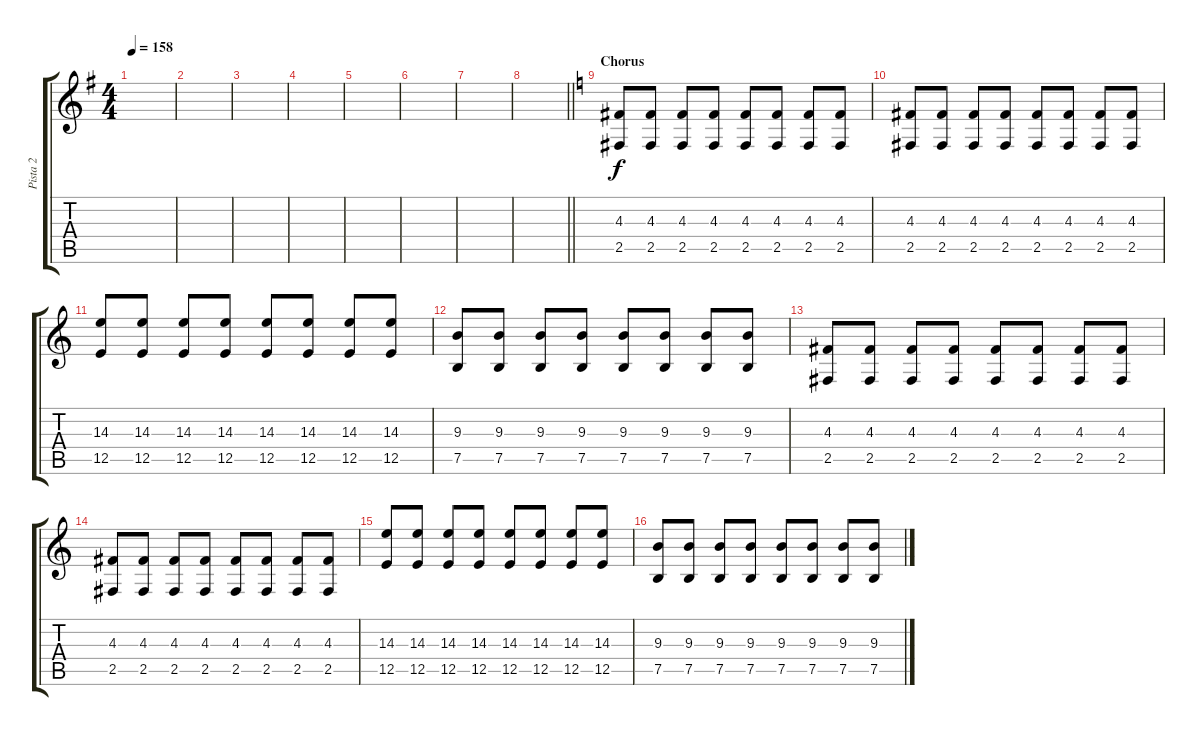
\track ("Pista 2" "Pista 2") {instrument distortionguitar}
\staff {score tabs}
\tuning (B3 Gb3 D3 A2 E2 B1) {hide}
\ts (4 4)
\tempo 158
\clef g2
\ks g
|
|
|
|
|
|
|
\barLineRight lightlight
|
\section ("" "Chorus")
\ks c
(4.3 2.5).8 (4.3 2.5).8 (4.3 2.5).8 (4.3 2.5).8 (4.3 2.5).8 (4.3 2.5).8 (4.3 2.5).8 (4.3 2.5).8 |
(4.3 2.5).8 (4.3 2.5).8 (4.3 2.5).8 (4.3 2.5).8 (4.3 2.5).8 (4.3 2.5).8 (4.3 2.5).8 (4.3 2.5).8 |
(14.3 12.5).8 (14.3 12.5).8 (14.3 12.5).8 (14.3 12.5).8 (14.3 12.5).8 (14.3 12.5).8 (14.3 12.5).8 (14.3 12.5).8 |
(9.3 7.5).8 (9.3 7.5).8 (9.3 7.5).8 (9.3 7.5).8 (9.3 7.5).8 (9.3 7.5).8 (9.3 7.5).8 (9.3 7.5).8 |
(4.3 2.5).8 (4.3 2.5).8 (4.3 2.5).8 (4.3 2.5).8 (4.3 2.5).8 (4.3 2.5).8 (4.3 2.5).8 (4.3 2.5).8 |
(4.3 2.5).8 (4.3 2.5).8 (4.3 2.5).8 (4.3 2.5).8 (4.3 2.5).8 (4.3 2.5).8 (4.3 2.5).8 (4.3 2.5).8 |
(14.3 12.5).8 (14.3 12.5).8 (14.3 12.5).8 (14.3 12.5).8 (14.3 12.5).8 (14.3 12.5).8 (14.3 12.5).8 (14.3 12.5).8 |
(9.3 7.5).8 (9.3 7.5).8 (9.3 7.5).8 (9.3 7.5).8 (9.3 7.5).8 (9.3 7.5).8 (9.3 7.5).8 (9.3 7.5).8
